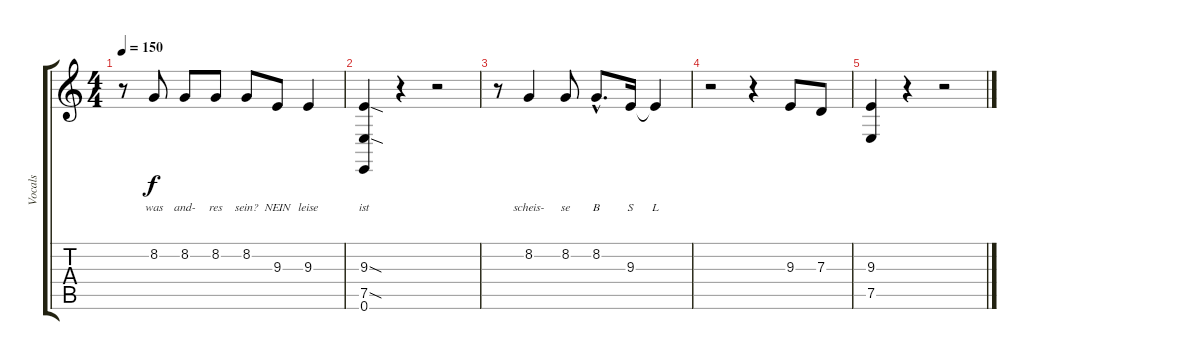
\track ("Vocals" "Vocals") {instrument oboe}
\staff {score tabs}
\tuning (E4 B3 G3 D3 A2 E2) {hide}
\ts (4 4)
\tempo 150
\clef g2
\ks c
r.8{dy f} 8.2.8{lyrics (0 "") lyrics (1 "was") lyrics (2 "") lyrics (3 "") lyrics (4 "")} 8.2.8{lyrics (0 "") lyrics (1 "and-") lyrics (2 "") lyrics (3 "") lyrics (4 "")} 8.2.8{lyrics (0 "") lyrics (1 "res") lyrics (2 "") lyrics (3 "") lyrics (4 "")} 8.2.8{lyrics (0 "") lyrics (1 "sein?") lyrics (2 "") lyrics (3 "") lyrics (4 "")} 9.3.8{lyrics (0 "") lyrics (1 "NEIN") lyrics (2 "") lyrics (3 "") lyrics (4 "")} 9.3.4{lyrics (0 "") lyrics (1 "leise") lyrics (2 "") lyrics (3 "") lyrics (4 "")} |
(9.3{sod} 7.5{sod} 0.6).4{lyrics (0 "") lyrics (1 "ist") lyrics (2 "") lyrics (3 "") lyrics (4 "")} r.4 r.2 |
r.8 8.2.4{lyrics (0 "") lyrics (1 "scheis-") lyrics (2 "") lyrics (3 "") lyrics (4 "")} 8.2.8{lyrics (0 "") lyrics (1 "se") lyrics (2 "") lyrics (3 "") lyrics (4 "")} 8.2{hac}.8{d lyrics (0 "") lyrics (1 "B") lyrics (2 "") lyrics (3 "") lyrics (4 "")} 9.3.16{lyrics (0 "") lyrics (1 "S") lyrics (2 "") lyrics (3 "") lyrics (4 "")} 9.3{t}.4{lyrics (0 "") lyrics (1 "L") lyrics (2 "") lyrics (3 "") lyrics (4 "")} |
r.2 r.4 9.3.8 7.3.8 |
(9.3 7.5).4 r.4 r.2
